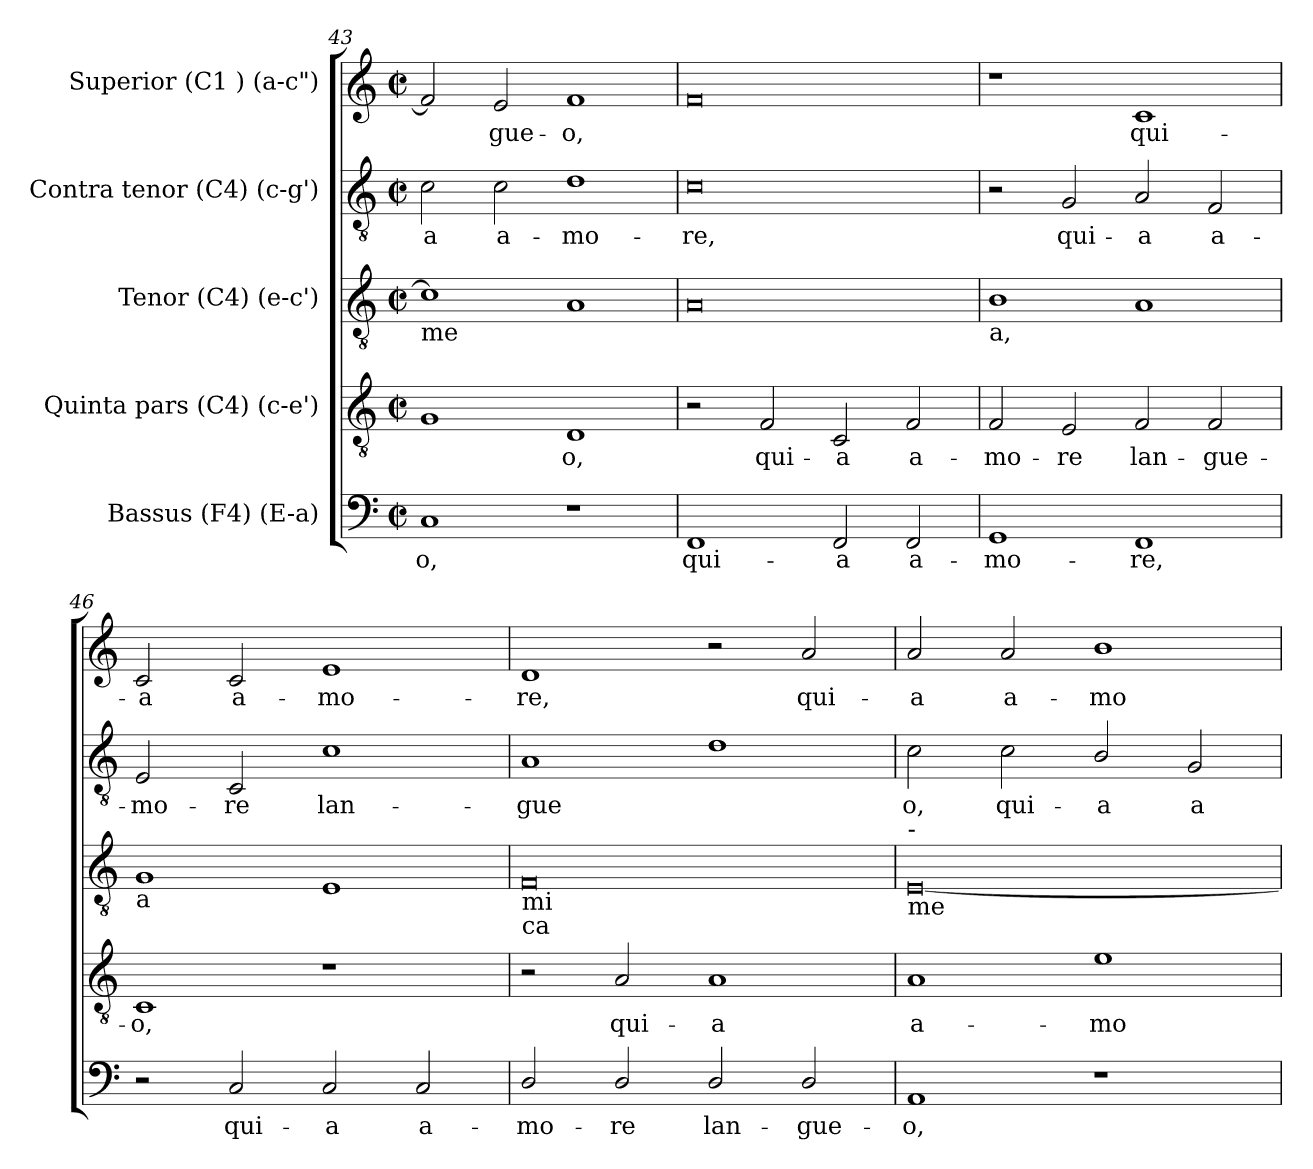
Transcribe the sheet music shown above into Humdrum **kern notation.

**kern	**text	**kern	**text	**kern	**kern	**text	**kern	**text
*part5	*part5	*part4	*part4	*part3	*part2	*part2	*part1	*part1
*staff5	*staff5	*staff4	*staff4	*staff3	*staff2	*staff2	*staff1	*staff1
*I"Bassus (F4)  (E-a)	*	*I"Quinta pars (C4)  (c-e')	*	*I"Tenor (C4)  (e-c')	*I"Contra tenor (C4)  (c-g')	*	*I"Superior (C1 )  (a-c")	*
*clefF4	*	*clefGv2	*	*clefGv2	*clefGv2	*	*clefG2	*
*k[]	*	*k[]	*	*k[]	*k[]	*	*k[]	*
*C:	*	*C:	*	*C:	*C:	*	*C:	*
*M2/2	*	*M2/2	*	*M2/2	*M2/2	*	*M2/2	*
*met(c|)	*	*met(c|)	*	*met(c|)	*met(c|)	*	*met(c|)	*
=43	=43	=43	=43	=43	=43	=43	=43	=43
!	!	!	!	!LO:TX:b:t=me	!	!	!	!
!	!LO:LY:b:cj	!	!LO:LY:b:rj	!	!	!LO:LY:b:cj	!	!LO:LY:b:cj
1C	-o,	1G	--	1c]	2c\	-a	2f/]	--
!	!	!	!	!	!	!LO:LY:b:cj	!	!LO:LY:b:cj
.	.	.	.	.	2c\	a-	2e/	-gue-
!	!	!	!LO:LY:b:rj	!	!	!LO:LY:b:cj	!	!LO:LY:b:cj
1r	.	1D	-o,	1A	1d	-mo-	1f	-o,
!!LO:PB:g=z
=44	=44	=44	=44	=44	=44	=44	=44	=44
!	!LO:LY:b:cj	!	!	!	!	!LO:LY:b:cj	!	!LO:LY:b:cj
1FF	qui-	2r	.	0A	0c	-re,	0f	.
!	!	!	!LO:LY:b:rj	!	!	!	!	!
.	.	2F/	qui-	.	.	.	.	.
!	!LO:LY:b:cj	!	!LO:LY:b:rj	!	!	!	!	!
2FF/	-a	2C/	-a	.	.	.	.	.
!	!LO:LY:b:cj	!	!LO:LY:b:rj	!	!	!	!	!
2FF/	a-	2F/	a-	.	.	.	.	.
=45	=45	=45	=45	=45	=45	=45	=45	=45
!	!	!	!	!LO:TX:b:t=a,	!	!	!	!
!	!LO:LY:b:cj	!	!LO:LY:b:rj	!	!	!	!	!
1GG	-mo-	2F/	-mo-	1B	2r	.	1r	.
!	!	!	!LO:LY:b:rj	!	!	!LO:LY:b:cj	!	!
.	.	2E/	-re	.	2G/	qui-	.	.
!	!LO:LY:b:cj	!	!LO:LY:b:rj	!	!	!LO:LY:b:cj	!	!LO:LY:b:cj
1FF	-re,	2F/	lan-	1A	2A/	-a	1c	qui-
!	!	!	!LO:LY:b:rj	!	!	!LO:LY:b:cj	!	!
.	.	2F/	-gue-	.	2F/	a-	.	.
=46	=46	=46	=46	=46	=46	=46	=46	=46
!	!	!	!	!LO:TX:b:t=a	!	!	!	!
!	!	!	!LO:LY:b:rj	!	!	!LO:LY:b:cj	!	!LO:LY:b:cj
2r	.	1C	-o,	1G	2E/	-mo-	2c/	-a
!	!LO:LY:b:cj	!	!	!	!	!LO:LY:b:cj	!	!LO:LY:b:cj
2C/	qui-	.	.	.	2C/	-re	2c/	a-
!	!LO:LY:b:cj	!	!	!	!	!LO:LY:b:cj	!	!LO:LY:b:cj
2C/	-a	1r	.	1E	1c	lan-	1e	-mo-
!	!LO:LY:b:cj	!	!	!	!	!	!	!
2C/	a-	.	.	.	.	.	.	.
=47	=47	=47	=47	=47	=47	=47	=47	=47
!	!	!	!	!LO:TX:b:t=mi	!	!	!	!
!	!	!	!	!LO:TX:b:t=ca	!	!	!	!
!	!LO:LY:b:cj	!	!	!	!	!LO:LY:b:cj	!	!LO:LY:b:cj
2D/	-mo-	2r	.	0F	1A	-gue-	1d	-re,
!	!LO:LY:b:cj	!	!LO:LY:b:rj	!	!	!	!	!
2D/	-re	2A/	qui-	.	.	.	.	.
!	!LO:LY:b:cj	!	!LO:LY:b:rj	!	!	!LO:LY:b:cj	!	!
2D/	lan-	1A	-a	.	1d	--	2r	.
!	!LO:LY:b:cj	!	!	!	!	!	!	!LO:LY:b:cj
2D/	-gue-	.	.	.	.	.	2a/	qui-
!!LO:PB:g=z
=48	=48	=48	=48	=48	=48	=48	=48	=48
!	!	!	!	!LO:TX:a:t=-	!	!	!	!
!	!	!	!	!LO:TX:b:t=me	!	!	!	!
!	!LO:LY:b:cj	!	!LO:LY:b:rj	!	!	!LO:LY:b:cj	!	!LO:LY:b:cj
1AA	-o,	1A	a-	[<0E	2c\	-o,	2a/	-a
!	!	!	!	!	!	!LO:LY:b:cj	!	!LO:LY:b:cj
.	.	.	.	.	2c\	qui-	2a/	a-
!	!	!	!LO:LY:b:rj	!	!	!LO:LY:b:cj	!	!LO:LY:b:cj
1r	.	1e	-mo-	.	2B/	-a	1b	-mo-
!	!	!	!	!	!	!LO:LY:b:cj	!	!
.	.	.	.	.	2G/	a-	.	.
=	=	=	=	=	=	=	=	=
*-	*-	*-	*-	*-	*-	*-	*-	*-
